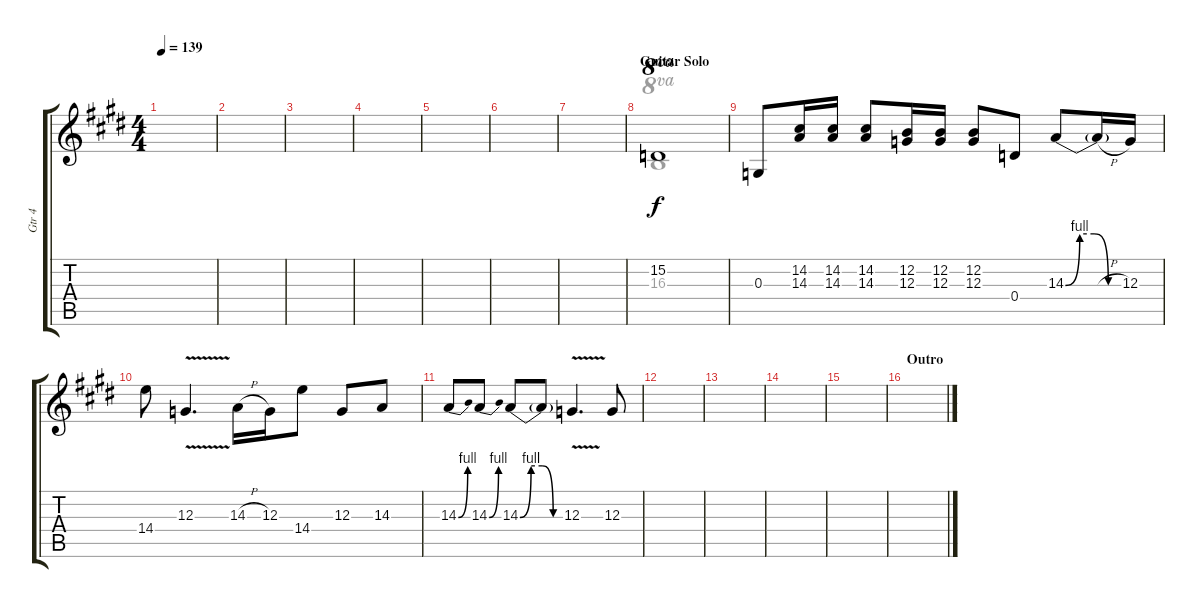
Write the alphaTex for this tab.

\track ("Gtr 4" "Gtr 4") {instrument acousticgrandpiano}
\staff {score tabs}
\tuning (E4 B3 G3 D4 A3 E3) {hide}
\voice
\ts (4 4)
\tempo 139
\clef g2
\ks e
|
|
|
|
|
|
|
\section ("" "Guitar Solo")
15.2.1{ot 8va} |
0.3.8 (14.2 14.3).16 (14.2 14.3).16 (14.2 14.3).8 (12.2 12.3).16 (12.2 12.3).16 (12.2 12.3).8 0.4.8 14.3{be (custom 0 0 15 4 30 4 45 0 60 0)}.8 14.3{h t}.16 12.3.16 |
14.4.8 12.3{v}.4{d} 14.3{h}.16 12.3.16 14.4.8 12.3.8 14.3.8 |
14.3{be (bend 0 0 60 4)}.8 14.3{be (bend 0 0 60 4)}.8 14.3{be (custom 0 0 15 4 30 4 45 0 60 0)}.8 14.3{t}.8 12.3{v}.4{d} 12.3.8 |
|
|
|
|
\section ("" "Outro")
\voice
\clef g2
\ottava regular
\simile none
\ks e
|
|
|
|
|
|
|
16.3.1{ot 8va} |
|
|
|
|
|
|
|
